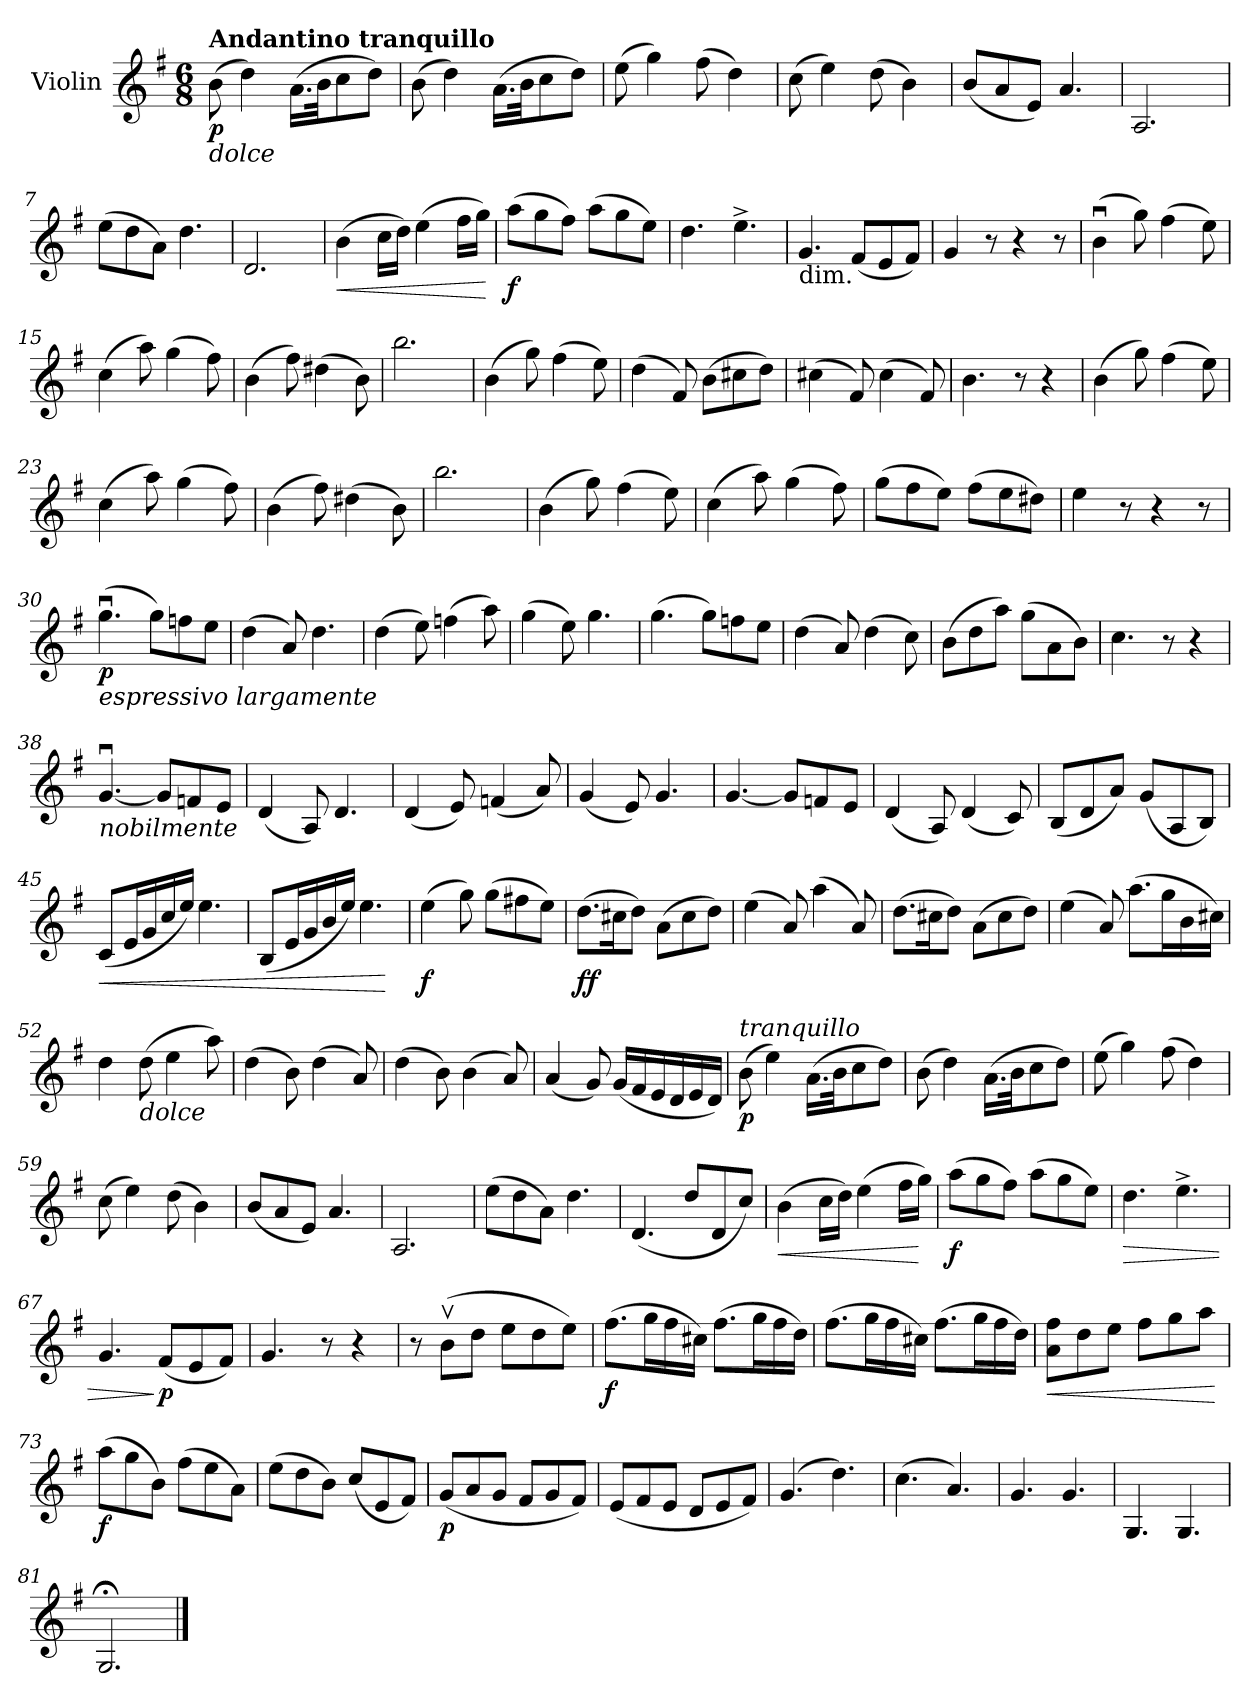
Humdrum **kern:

**kern	**dynam
*part1	*part1
*staff1	*staff1
*I"Violin	*
*I'Vln	*
*clefG2	*
*k[f#]	*
*M6/8	*
=1	=1
!LO:TX:b:i:t=dolce	!
!LO:TX:a:B:t=Andantino tranquillo	!
!	!LO:DY:b
(>8b\	p
4dd\)	.
(>16.a\LL	.
32b\JK	.
8cc\	.
8dd\J)	.
=2	=2
(>8b\	.
4dd\)	.
(>16.a\LL	.
32b\JK	.
8cc\	.
8dd\J)	.
=3	=3
(>8ee\	.
4gg\)	.
(>8ff#\	.
4dd\)	.
=4	=4
(>8cc\	.
4ee\)	.
(>8dd\	.
4b\)	.
=5	=5
(<8b/L	.
8a/	.
8e/J)	.
4.a/	.
=6	=6
2.A/	.
!!LO:LB:g=z
=7	=7
(>8ee\L	.
8dd\	.
8a\J)	.
4.dd\	.
=8	=8
2.d/	.
!!LO:LB:g=z
=9	=9
!	!LO:HP:b
(>4b\	<
16cc\LL	.
16dd\JJ)	.
(>4ee\	.
16ff#\LL	.
16gg\JJ)	.
.	[
=10	=10
!	!LO:DY:b
(>8aa\L	f
8gg\	.
8ff#\J)	.
(>8aa\L	.
8gg\	.
8ee\J)	.
=11	=11
4.dd\	.
4.ee^\	.
=12	=12
!LO:TX:b:t=dim.	!
4.g/	.
(<8f#/L	.
8e/	.
8f#/J)	.
=13	=13
4g/	.
8r	.
4r	.
8r	.
=14	=14
(>4bu\	.
8gg\)	.
(>4ff#\	.
8ee\)	.
!!LO:LB:g=z
=15	=15
(>4cc\	.
8aa\)	.
(>4gg\	.
8ff#\)	.
=16	=16
(>4b\	.
8ff#\)	.
(>4dd#X\	.
8b\)	.
=17	=17
2.bb\	.
!!LO:LB:g=z
=18	=18
(>4b\	.
8gg\)	.
(>4ff#\	.
8ee\)	.
=19	=19
(>4dd\	.
8f#/)	.
(>8b\L	.
8cc#X\	.
8dd\J)	.
=20	=20
(>4cc#X\	.
8f#/)	.
(>4cc#\	.
8f#/)	.
=21	=21
4.b\	.
8r	.
4r	.
=22	=22
(>4b\	.
8gg\)	.
(>4ff#\	.
8ee\)	.
=23	=23
(>4cc\	.
8aa\)	.
(>4gg\	.
8ff#\)	.
!!LO:LB:g=z
=24	=24
(>4b\	.
8ff#\)	.
(>4dd#X\	.
8b\)	.
=25	=25
2.bb\	.
=26	=26
(>4b\	.
8gg\)	.
(>4ff#\	.
8ee\)	.
!!LO:LB:g=z
=27	=27
(>4cc\	.
8aa\)	.
(>4gg\	.
8ff#\)	.
=28	=28
(>8gg\L	.
8ff#\	.
8ee\J)	.
(>8ff#\L	.
8ee\	.
8dd#X\J)	.
=29	=29
4ee\	.
8r	.
4r	.
8r	.
=30	=30
!LO:TX:b:i:t=espressivo largamente	!
!	!LO:DY:b
(>4.ggu\	p
8gg\L)	.
8ffn\	.
8ee\J	.
=31	=31
(>4dd\	.
8a/)	.
4.dd\	.
=32	=32
(>4dd\	.
8ee\)	.
(>4ffn\	.
8aa\)	.
=33	=33
(>4gg\	.
8ee\)	.
4.gg\	.
!!LO:LB:g=z
=34	=34
(>4.gg\	.
8gg\L)	.
8ffn\	.
8ee\J	.
!!LO:LB:g=z
=35	=35
(>4dd\	.
8a/)	.
(>4dd\	.
8cc\)	.
=36	=36
(>8b\L	.
8dd\	.
8aa\J)	.
(>8gg\L	.
8a\	.
8b\J)	.
=37	=37
4.cc\	.
8r	.
4r	.
=38	=38
!LO:TX:b:i:t=nobilmente	!
[4.gu/	.
8g/L]	.
8fn/	.
8e/J	.
=39	=39
(<4d/	.
8A/)	.
4.d/	.
=40	=40
(<4d/	.
8e/)	.
(<4fn/	.
8a/)	.
=41	=41
(<4g/	.
8e/)	.
4.g/	.
!!LO:LB:g=z
=42	=42
[4.g/	.
8g/L]	.
8fn/	.
8e/J	.
!!LO:PB:g=z
=43	=43
(<4d/	.
8A/)	.
(<4d/	.
8c/)	.
=44	=44
(<8B/L	.
8d/	.
8a/J)	.
(<8g/L	.
8A/	.
8B/J)	.
=45	=45
!	!LO:HP:b
(<8c/L	<
16e/L	.
16g/	.
16cc/	.
16ee/JJ)	.
4.ee\	.
=46	=46
(<8B/L	.
16e/L	.
16g/	.
16b/	.
16ee/JJ)	.
4.ee\	.
.	[
=47	=47
!	!LO:DY:b
(>4ee\	f
8gg\)	.
(>8gg\L	.
8ff#X\	.
8ee\J)	.
=48	=48
!	!LO:DY:b
(>8.dd\L	ff
16cc#X\K	.
8dd\J)	.
(>8a\L	.
8cc#\	.
8dd\J)	.
!!LO:LB:g=z
=49	=49
(>4ee\	.
8a/)	.
(>4aa\	.
8a/)	.
=50	=50
(>8.dd\L	.
16cc#X\K	.
8dd\J)	.
(>8a\L	.
8cc#\	.
8dd\J)	.
=51	=51
(>4ee\	.
8a/)	.
(>8.aa\L	.
16gg\L	.
16b\	.
16cc#X\JJ)	.
=52	=52
4dd\	.
!LO:TX:b:i:t=dolce	!
(>8dd\	.
4ee\	.
8aa\)	.
=53	=53
(>4dd\	.
8b\)	.
(>4dd\	.
8a/)	.
=54	=54
(>4dd\	.
8b\)	.
(>4b\	.
8a/)	.
!!LO:LB:g=z
=55	=55
(<4a/	.
8g/)	.
(<16g/LL	.
16f#/	.
16e/	.
16d/	.
16e/	.
16d/JJ)	.
=56	=56
!LO:TX:a:i:t=tranquillo	!
!	!LO:DY:b
(>8b\	p
4ee\)	.
(>16.a\LL	.
32b\JK	.
8cc\	.
8dd\J)	.
=57	=57
(>8b\	.
4dd\)	.
(>16.a\LL	.
32b\JK	.
8cc\	.
8dd\J)	.
=58	=58
(>8ee\	.
4gg\)	.
(>8ff#\	.
4dd\)	.
=59	=59
(>8cc\	.
4ee\)	.
(>8dd\	.
4b\)	.
=60	=60
(<8b/L	.
8a/	.
8e/J)	.
4.a/	.
!!LO:LB:g=z
=61	=61
2.A/	.
=62	=62
(>8ee\L	.
8dd\	.
8a\J)	.
4.dd\	.
!!LO:LB:g=z
=63	=63
(<4.d/	.
8dd/L	.
8d/	.
8cc/J)	.
=64	=64
!	!LO:HP:b
(>4b\	<
16cc\LL	.
16dd\JJ)	.
(>4ee\	.
16ff#\LL	.
16gg\JJ)	[
=65	=65
!	!LO:DY:b
(>8aa\L	f
8gg\	.
8ff#\J)	.
(>8aa\L	.
8gg\	.
8ee\J)	.
=66	=66
!	!LO:HP:b
4.dd\	>
4.ee^\	.
=67	=67
4.g/	.
!	!LO:DY:n=1:b
(<8f#/L	] p
8e/	.
8f#/J)	.
=68	=68
4.g/	.
8r	.
4r	.
!!LO:LB:g=z
=69	=69
8r	.
(>8bv\L	.
8dd\J	.
8ee\L	.
8dd\	.
8ee\J)	.
!!LO:LB:g=z
=70	=70
!	!LO:DY:b
(>8.ff#\L	f
16gg\L	.
16ff#\	.
16cc#X\JJ)	.
(>8.ff#\L	.
16gg\L	.
16ff#\	.
16dd\JJ)	.
=71	=71
(>8.ff#\L	.
16gg\L	.
16ff#\	.
16cc#X\JJ)	.
(>8.ff#\L	.
16gg\L	.
16ff#\	.
16dd\JJ)	.
=72	=72
!	!LO:HP:b
8a\ 8ff#\L	<
8dd\	.
8ee\J	.
8ff#\L	.
8gg\	.
8aa\J	.
.	[
=73	=73
!	!LO:DY:b
(>8aa\L	f
8gg\	.
8b\J)	.
(>8ff#\L	.
8ee\	.
8a\J)	.
=74	=74
(>8ee\L	.
8dd\	.
8b\J)	.
(<8cc/L	.
8e/	.
8f#/J)	.
!!LO:LB:g=z
=75	=75
!	!LO:DY:b
(<8g/L	p
8a/	.
8g/J	.
8f#/L	.
8g/	.
8f#/J)	.
=76	=76
(<8e/L	.
8f#/	.
8e/J	.
8d/L	.
8e/	.
8f#/J)	.
=77	=77
(>4.g/	.
4.dd\)	.
=78	=78
(>4.cc\	.
4.a/)	.
=79	=79
4.g/	.
4.g/	.
=80	=80
4.G/	.
4.G/	.
=81	=81
2.G;</	.
==	==
*-	*-
